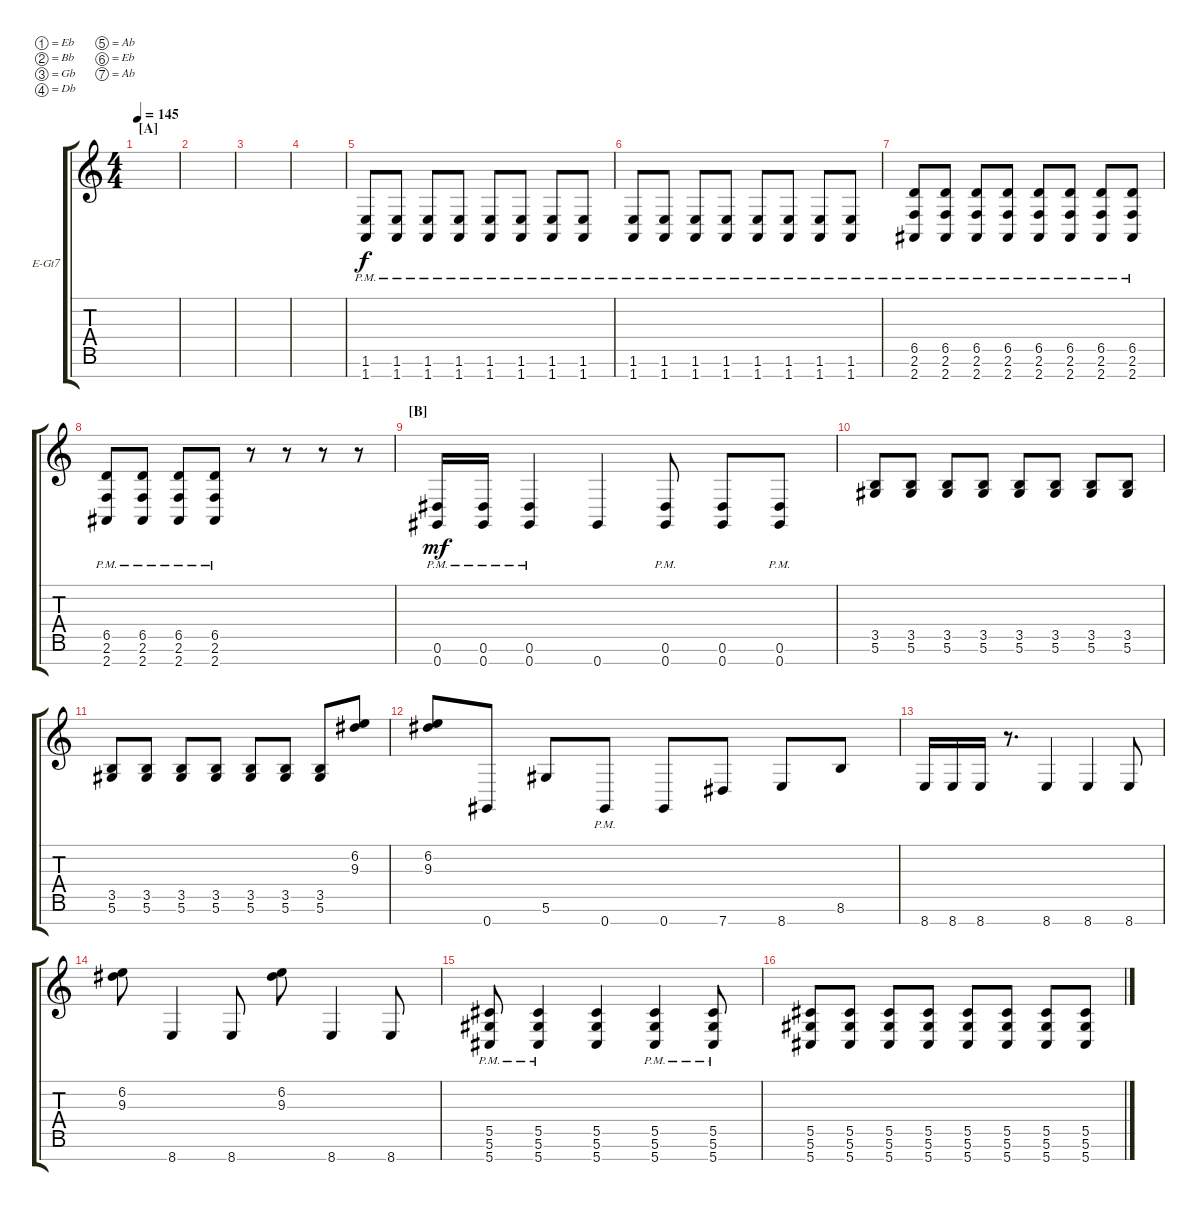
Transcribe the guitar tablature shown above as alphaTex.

\defaultSystemsLayout 4
\bracketExtendMode groupsimilarinstruments
\firstSystemTrackNameOrientation horizontal
\otherSystemsTrackNameOrientation horizontal
\track ("Guitar 2" "E-Gt7") {instrument distortionguitar}
\staff {score tabs}
\tuning (Eb4 Bb3 Gb3 Db3 Ab2 Eb2 Ab1)
\ts (4 4)
\section ("A" "")
\tempo 145
\clef g2
\ks c
|
|
|
|
(1.7{pm} 1.6{pm}).8 (1.7{pm} 1.6{pm}).8 (1.7{pm} 1.6{pm}).8 (1.7{pm} 1.6{pm}).8 (1.7{pm} 1.6{pm}).8 (1.7{pm} 1.6{pm}).8 (1.7{pm} 1.6{pm}).8 (1.7{pm} 1.6{pm}).8 |
(1.7{pm} 1.6{pm}).8 (1.7{pm} 1.6{pm}).8 (1.7{pm} 1.6{pm}).8 (1.7{pm} 1.6{pm}).8 (1.7{pm} 1.6{pm}).8 (1.7{pm} 1.6{pm}).8 (1.7{pm} 1.6{pm}).8 (1.7{pm} 1.6{pm}).8 |
(2.7{pm} 2.6{pm} 6.5{pm}).8 (2.7{pm} 2.6{pm} 6.5{pm}).8 (2.7{pm} 2.6{pm} 6.5{pm}).8 (2.7{pm} 2.6{pm} 6.5{pm}).8 (2.7{pm} 2.6{pm} 6.5{pm}).8 (2.7{pm} 2.6{pm} 6.5{pm}).8 (2.7{pm} 2.6{pm} 6.5{pm}).8 (2.7{pm} 2.6{pm} 6.5{pm}).8 |
(2.7{pm} 2.6{pm} 6.5{pm}).8 (2.7{pm} 2.6{pm} 6.5{pm}).8 (2.7{pm} 2.6{pm} 6.5{pm}).8 (2.7{pm} 2.6{pm} 6.5{pm}).8 r.8 r.8 r.8 r.8 |
\section ("B" "")
(0.7{pm} 0.6{pm}).16{dy mf} (0.7{pm} 0.6{pm}).16 (0.7{pm} 0.6{pm}).4 0.7.4 (0.7{pm} 0.6{pm}).8 (0.7 0.6).8 (0.6{pm} 0.7{pm}).8 |
(5.6 3.5).8 (5.6 3.5).8 (5.6 3.5).8 (5.6 3.5).8 (3.5 5.6).8 (3.5 5.6).8 (3.5 5.6).8 (3.5 5.6).8 |
(5.6 3.5).8 (5.6 3.5).8 (5.6 3.5).8 (5.6 3.5).8 (3.5 5.6).8 (3.5 5.6).8 (5.6 3.5).8 (6.2 9.3).8 |
(9.3 6.2).8 0.7.8 5.6.8 0.7{pm}.8 0.7.8 7.7.8 8.7.8 8.6.8 |
8.7.16 8.7.16 8.7.16 r.8{d} 8.7.4 8.7.4 8.7.8 |
(9.3 6.2).8 8.7.4 8.7.8 (9.3 6.2).8 8.7.4 8.7.8 |
(5.7{pm} 5.6{pm} 5.5{pm}).8 (5.7{pm} 5.6{pm} 5.5{pm}).4 (5.7 5.6 5.5).4 (5.7{pm} 5.6{pm} 5.5{pm}).4 (5.7{pm} 5.6{pm} 5.5{pm}).8 |
(5.7 5.6 5.5).8 (5.7 5.6 5.5).8 (5.7 5.6 5.5).8 (5.7 5.6 5.5).8 (5.7 5.6 5.5).8 (5.7 5.6 5.5).8 (5.7 5.6 5.5).8 (5.7 5.6 5.5).8
